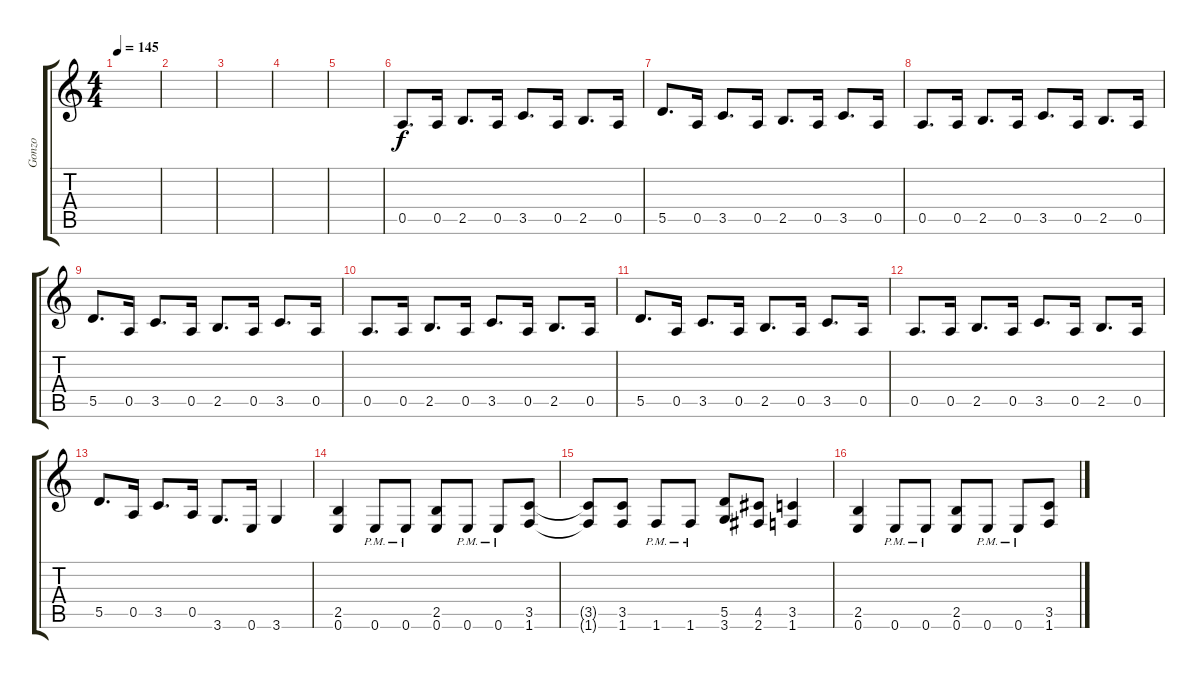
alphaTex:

\track ("Gonzo" "Gonzo") {instrument distortionguitar}
\staff {score tabs}
\tuning (E4 B3 G3 D3 A2 E2) {hide}
\ts (4 4)
\tempo 145
\clef g2
\ks c
|
|
|
|
|
0.5.8{d} 0.5.16 2.5.8{d} 0.5.16 3.5.8{d} 0.5.16 2.5.8{d} 0.5.16 |
5.5.8{d} 0.5.16 3.5.8{d} 0.5.16 2.5.8{d} 0.5.16 3.5.8{d} 0.5.16 |
0.5.8{d} 0.5.16 2.5.8{d} 0.5.16 3.5.8{d} 0.5.16 2.5.8{d} 0.5.16 |
5.5.8{d} 0.5.16 3.5.8{d} 0.5.16 2.5.8{d} 0.5.16 3.5.8{d} 0.5.16 |
0.5.8{d} 0.5.16 2.5.8{d} 0.5.16 3.5.8{d} 0.5.16 2.5.8{d} 0.5.16 |
5.5.8{d} 0.5.16 3.5.8{d} 0.5.16 2.5.8{d} 0.5.16 3.5.8{d} 0.5.16 |
0.5.8{d} 0.5.16 2.5.8{d} 0.5.16 3.5.8{d} 0.5.16 2.5.8{d} 0.5.16 |
5.5.8{d} 0.5.16 3.5.8{d} 0.5.16 3.6.8{d} 0.6.16 3.6.4 |
(2.5 0.6).4 0.6{pm}.8 0.6{pm}.8 (2.5 0.6).8 0.6{pm}.8 0.6{pm}.8 (3.5 1.6).8 |
(3.5{t} 1.6{t}).8 (3.5 1.6).8 1.6{pm}.8 1.6{pm}.8 (5.5 3.6).8 (4.5 2.6).8 (3.5 1.6).4 |
(2.5 0.6).4 0.6{pm}.8 0.6{pm}.8 (2.5 0.6).8 0.6{pm}.8 0.6{pm}.8 (3.5 1.6).8
